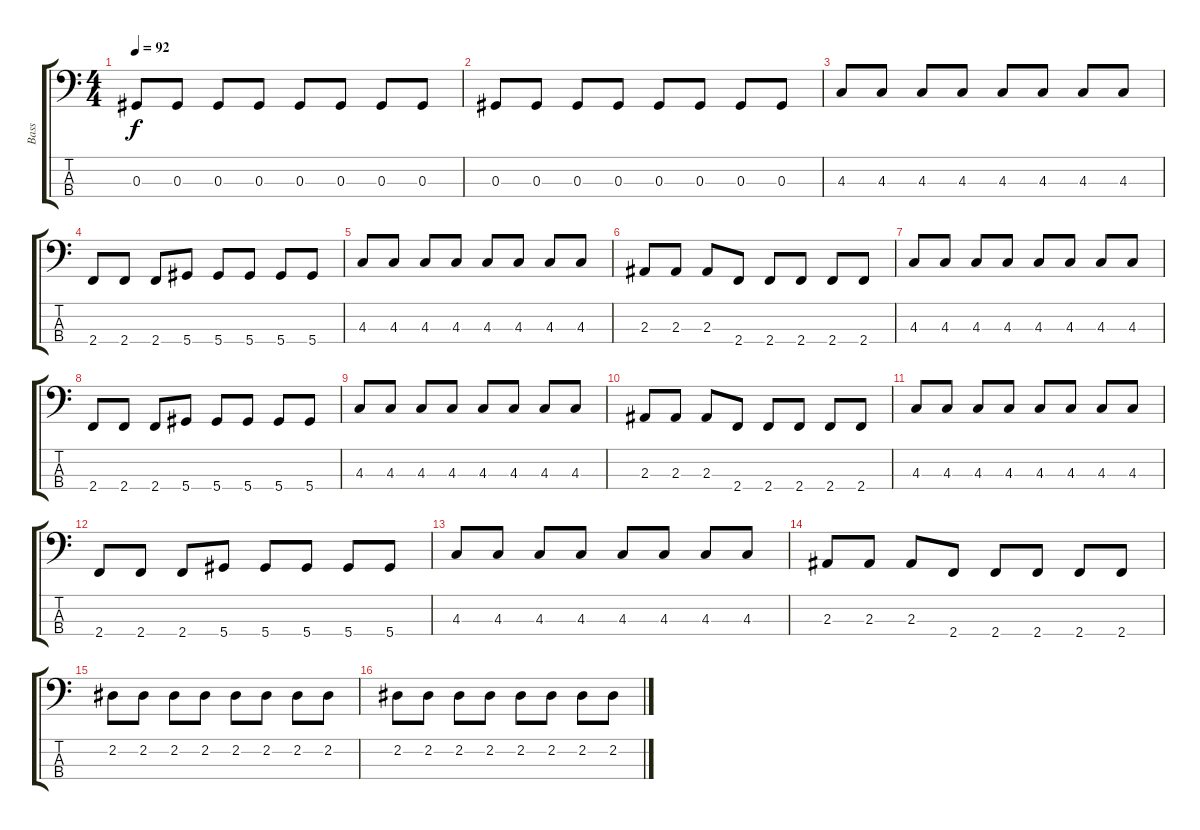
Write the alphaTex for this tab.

\track ("Bass" "Bass") {instrument electricbassfinger}
\staff {score tabs}
\tuning (Gb2 Db2 Ab1 Eb1) {hide}
\ts (4 4)
\tempo 92
\clef f4
\ks c
0.3.8{dy f} 0.3.8 0.3.8 0.3.8 0.3.8 0.3.8 0.3.8 0.3.8 |
0.3.8 0.3.8 0.3.8 0.3.8 0.3.8 0.3.8 0.3.8 0.3.8 |
4.3.8 4.3.8 4.3.8 4.3.8 4.3.8 4.3.8 4.3.8 4.3.8 |
2.4.8 2.4.8 2.4.8 5.4.8 5.4.8 5.4.8 5.4.8 5.4.8 |
4.3.8 4.3.8 4.3.8 4.3.8 4.3.8 4.3.8 4.3.8 4.3.8 |
2.3.8 2.3.8 2.3.8 2.4.8 2.4.8 2.4.8 2.4.8 2.4.8 |
4.3.8 4.3.8 4.3.8 4.3.8 4.3.8 4.3.8 4.3.8 4.3.8 |
2.4.8 2.4.8 2.4.8 5.4.8 5.4.8 5.4.8 5.4.8 5.4.8 |
4.3.8 4.3.8 4.3.8 4.3.8 4.3.8 4.3.8 4.3.8 4.3.8 |
2.3.8 2.3.8 2.3.8 2.4.8 2.4.8 2.4.8 2.4.8 2.4.8 |
4.3.8 4.3.8 4.3.8 4.3.8 4.3.8 4.3.8 4.3.8 4.3.8 |
2.4.8 2.4.8 2.4.8 5.4.8 5.4.8 5.4.8 5.4.8 5.4.8 |
4.3.8 4.3.8 4.3.8 4.3.8 4.3.8 4.3.8 4.3.8 4.3.8 |
2.3.8 2.3.8 2.3.8 2.4.8 2.4.8 2.4.8 2.4.8 2.4.8 |
2.2.8 2.2.8 2.2.8 2.2.8 2.2.8 2.2.8 2.2.8 2.2.8 |
2.2.8 2.2.8 2.2.8 2.2.8 2.2.8 2.2.8 2.2.8 2.2.8
